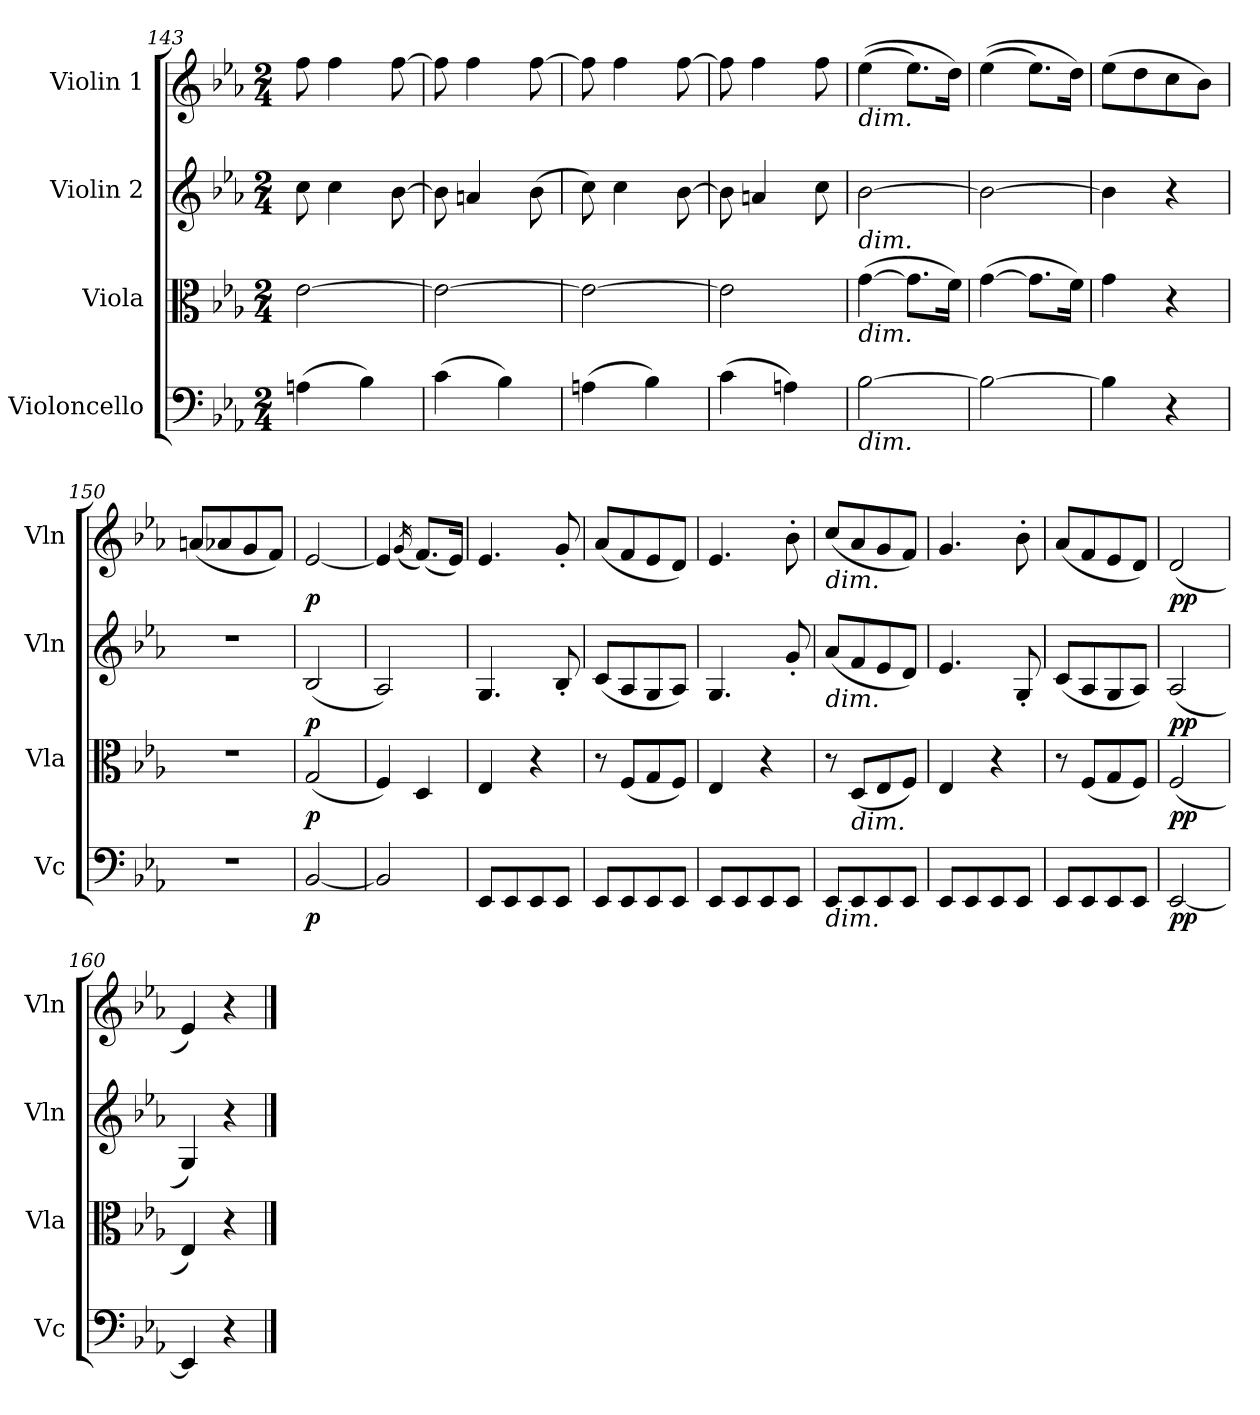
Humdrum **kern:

**kern	**dynam	**kern	**dynam	**kern	**dynam	**kern	**dynam
*part4	*part4	*part3	*part3	*part2	*part2	*part1	*part1
*staff4	*staff4	*staff3	*staff3	*staff2	*staff2	*staff1	*staff1
*I"Violoncello	*	*I"Viola	*	*I"Violin 2	*	*I"Violin 1	*
*I'Vc	*	*I'Vla	*	*I'Vln	*	*I'Vln	*
*clefF4	*	*clefC3	*	*clefG2	*	*clefG2	*
*k[b-e-a-]	*	*k[b-e-a-]	*	*k[b-e-a-]	*	*k[b-e-a-]	*
*M2/4	*	*M2/4	*	*M2/4	*	*M2/4	*
=143	=143	=143	=143	=143	=143	=143	=143
(4An\	.	[2e-\	.	8cc\	.	8ff\	.
.	.	.	.	4cc\	.	4ff\	.
4B-\)	.	.	.	.	.	.	.
.	.	.	.	[8b-\	.	[8ff\	.
=144	=144	=144	=144	=144	=144	=144	=144
(4c\	.	2e-\_	.	8b-\]	.	8ff\]	.
.	.	.	.	4an/	.	4ff\	.
4B-\)	.	.	.	.	.	.	.
.	.	.	.	(8b-\	.	[8ff\	.
!!LO:LB:g=z
=145	=145	=145	=145	=145	=145	=145	=145
(4An\	.	2e-\_	.	8cc\)	.	8ff\]	.
.	.	.	.	4cc\	.	4ff\	.
4B-\)	.	.	.	.	.	.	.
.	.	.	.	[8b-\	.	[8ff\	.
=146	=146	=146	=146	=146	=146	=146	=146
(4c\	.	2e-\]	.	8b-\]	.	8ff\]	.
.	.	.	.	4an/	.	4ff\	.
4An\)	.	.	.	.	.	.	.
.	.	.	.	8cc\	.	8ff\	.
=147	=147	=147	=147	=147	=147	=147	=147
!	!	!	!	!	!	!LO:TX:b:i:t=dim.	!
!	!	!	!	!LO:TX:b:i:t=dim.	!	!	!
!	!	!LO:TX:b:i:t=dim.	!	!	!	!	!
!LO:TX:b:i:t=dim.	!	!	!	!	!	!	!
[2B-\	.	([4g\	.	[2b-\	.	((4ee-\	.
.	.	8.g\L]	.	.	.	8.ee-\L)	.
.	.	16f\Jk)	.	.	.	16dd\Jk)	.
=148	=148	=148	=148	=148	=148	=148	=148
2B-\_	.	([4g\	.	2b-\_	.	((4ee-\	.
.	.	8.g\L]	.	.	.	8.ee-\L)	.
.	.	16f\Jk)	.	.	.	16dd\Jk)	.
=149	=149	=149	=149	=149	=149	=149	=149
4B-\]	.	4g\	.	4b-\]	.	(8ee-\L	.
.	.	.	.	.	.	8dd\	.
4r	.	4r	.	4r	.	8cc\	.
.	.	.	.	.	.	8b-\J)	.
=150	=150	=150	=150	=150	=150	=150	=150
2r	.	2r	.	2r	.	(8an/L	.
.	.	.	.	.	.	8a-X/	.
.	.	.	.	.	.	8g/	.
.	.	.	.	.	.	8f/J)	.
=151	=151	=151	=151	=151	=151	=151	=151
!	!LO:DY:b	!	!LO:DY:b	!	!LO:DY:b	!	!LO:DY:b
[2BB-/	p	(2G/	p	(2B-/	p	[2e-/	p
=152	=152	=152	=152	=152	=152	=152	=152
2BB-/]	.	4F/)	.	2A-/)	.	4e-/]	.
.	.	.	.	.	.	(16qg/	.
.	.	4D/	.	.	.	(8.f/L)	.
.	.	.	.	.	.	16e-/Jk)	.
!!LO:LB:g=z
=153	=153	=153	=153	=153	=153	=153	=153
8EE-/L	.	4E-/	.	4.G/	.	4.e-/	.
8EE-/	.	.	.	.	.	.	.
8EE-/	.	4r	.	.	.	.	.
8EE-/J	.	.	.	8B-'/	.	8g'/	.
=154	=154	=154	=154	=154	=154	=154	=154
8EE-/L	.	8r	.	(8c/L	.	(8a-/L	.
8EE-/	.	(8F/L	.	8A-/	.	8f/	.
8EE-/	.	8G/	.	8G/	.	8e-/	.
8EE-/J	.	8F/J)	.	8A-/J)	.	8d/J)	.
=155	=155	=155	=155	=155	=155	=155	=155
8EE-/L	.	4E-/	.	4.G/	.	4.e-/	.
8EE-/	.	.	.	.	.	.	.
8EE-/	.	4r	.	.	.	.	.
8EE-/J	.	.	.	8g'/	.	8b-'\	.
=156	=156	=156	=156	=156	=156	=156	=156
!	!	!	!	!	!	!LO:TX:b:i:t=dim.	!
!	!	!	!	!LO:TX:b:i:t=dim.	!	!	!
!LO:TX:b:i:t=dim.	!	!	!	!	!	!	!
8EE-/L	.	8r	.	(8a-/L	.	(8cc/L	.
!	!	!LO:TX:b:i:t=dim.	!	!	!	!	!
8EE-/	.	(8D/L	.	8f/	.	8a-/	.
8EE-/	.	8E-/	.	8e-/	.	8g/	.
8EE-/J	.	8F/J)	.	8d/J)	.	8f/J)	.
=157	=157	=157	=157	=157	=157	=157	=157
8EE-/L	.	4E-/	.	4.e-/	.	4.g/	.
8EE-/	.	.	.	.	.	.	.
8EE-/	.	4r	.	.	.	.	.
8EE-/J	.	.	.	8G'/	.	8b-'\	.
=158	=158	=158	=158	=158	=158	=158	=158
8EE-/L	.	8r	.	(8c/L	.	(8a-/L	.
8EE-/	.	(8F/L	.	8A-/	.	8f/	.
8EE-/	.	8G/	.	8G/	.	8e-/	.
8EE-/J	.	8F/J)	.	8A-/J)	.	8d/J)	.
=159	=159	=159	=159	=159	=159	=159	=159
!	!LO:DY:b	!	!LO:DY:b	!	!LO:DY:b	!	!LO:DY:b
[2EE-/	pp	(2F/	pp	(2A-/	pp	(2d/	pp
=160	=160	=160	=160	=160	=160	=160	=160
4EE-/]	.	4E-/)	.	4G/)	.	4e-/)	.
4r	.	4r	.	4r	.	4r	.
==	==	==	==	==	==	==	==
*-	*-	*-	*-	*-	*-	*-	*-
